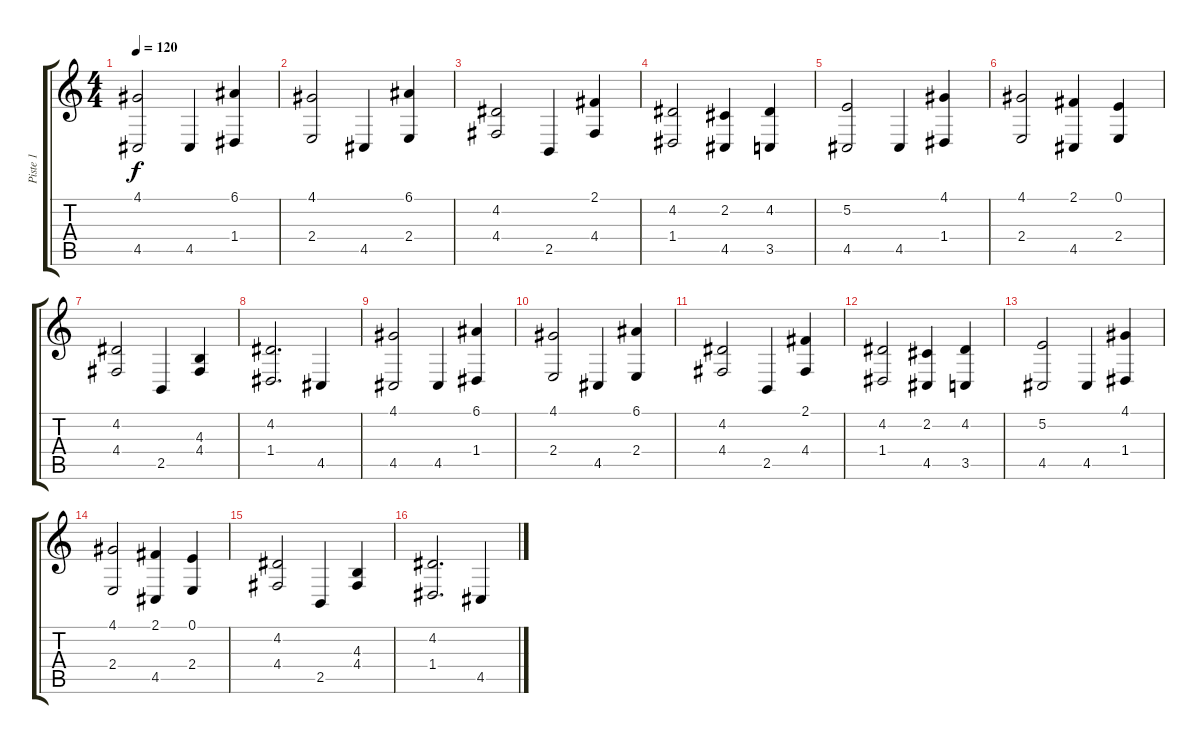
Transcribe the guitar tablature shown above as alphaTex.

\track ("Piste 1" "Piste 1") {instrument pad4choir}
\staff {score tabs}
\tuning (E4 B3 G3 D3 A2 E2) {hide}
\ts (4 4)
\tempo 120
\clef g2
\ks c
(4.1 4.5).2{dy f} 4.5.4 (6.1 1.4).4 |
(4.1 2.4).2 4.5.4 (6.1 2.4).4 |
(4.2 4.4).2 2.5.4 (2.1 4.4).4 |
(4.2 1.4).2 (2.2 4.5).4 (4.2 3.5).4 |
(5.2 4.5).2 4.5.4 (4.1 1.4).4 |
(4.1 2.4).2 (2.1 4.5).4 (0.1 2.4).4 |
(4.2 4.4).2 2.5.4 (4.3 4.4).4 |
(4.2 1.4).2{d} 4.5.4 |
(4.1 4.5).2 4.5.4 (6.1 1.4).4 |
(4.1 2.4).2 4.5.4 (6.1 2.4).4 |
(4.2 4.4).2 2.5.4 (2.1 4.4).4 |
(4.2 1.4).2 (2.2 4.5).4 (4.2 3.5).4 |
(5.2 4.5).2 4.5.4 (4.1 1.4).4 |
(4.1 2.4).2 (2.1 4.5).4 (0.1 2.4).4 |
(4.2 4.4).2 2.5.4 (4.3 4.4).4 |
(4.2 1.4).2{d} 4.5.4
